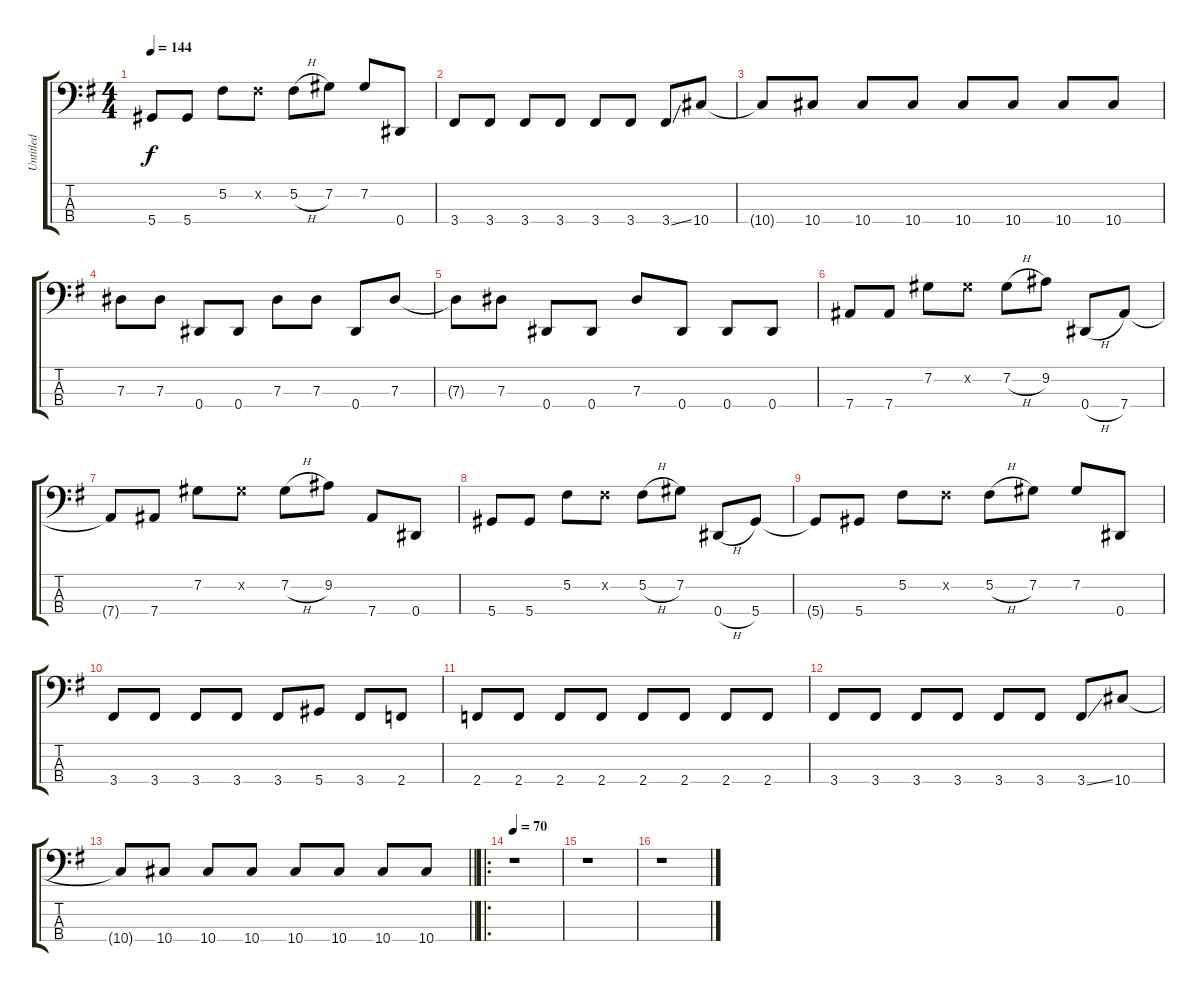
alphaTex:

\track ("Untitled" "Untitled") {instrument electricbasspick}
\staff {score tabs}
\tuning (Gb2 Db2 Ab1 Eb1) {hide}
\ts (4 4)
\tempo 144
\clef f4
\ks g
5.4{t}.8{dy f} 5.4.8 5.2.8 5.2{x}.8 5.2{h}.8 7.2.8 7.2.8 0.4.8 |
3.4.8 3.4.8 3.4.8 3.4.8 3.4.8 3.4.8 3.4{ss}.8 10.4.8 |
10.4{t}.8 10.4.8 10.4.8 10.4.8 10.4.8 10.4.8 10.4.8 10.4.8 |
7.3.8 7.3.8 0.4.8 0.4.8 7.3.8 7.3.8 0.4.8 7.3.8 |
7.3{t}.8 7.3.8 0.4.8 0.4.8 7.3.8 0.4.8 0.4.8 0.4.8 |
7.4.8 7.4.8 7.2.8 7.2{x}.8 7.2{h}.8 9.2.8 0.4{h}.8 7.4.8 |
7.4{t}.8 7.4.8 7.2.8 7.2{x}.8 7.2{h}.8 9.2.8 7.4.8 0.4.8 |
5.4.8 5.4.8 5.2.8 5.2{x}.8 5.2{h}.8 7.2.8 0.4{h}.8 5.4.8 |
5.4{t}.8 5.4.8 5.2.8 5.2{x}.8 5.2{h}.8 7.2.8 7.2.8 0.4.8 |
3.4.8 3.4.8 3.4.8 3.4.8 3.4.8 5.4.8 3.4.8 2.4.8 |
2.4.8 2.4.8 2.4.8 2.4.8 2.4.8 2.4.8 2.4.8 2.4.8 |
3.4.8 3.4.8 3.4.8 3.4.8 3.4.8 3.4.8 3.4{ss}.8 10.4.8 |
\barLineRight lightlight
10.4{t}.8 10.4.8 10.4.8 10.4.8 10.4.8 10.4.8 10.4.8 10.4.8 |
\ro
\tempo 70
r.1 |
r.1 |
r.1
